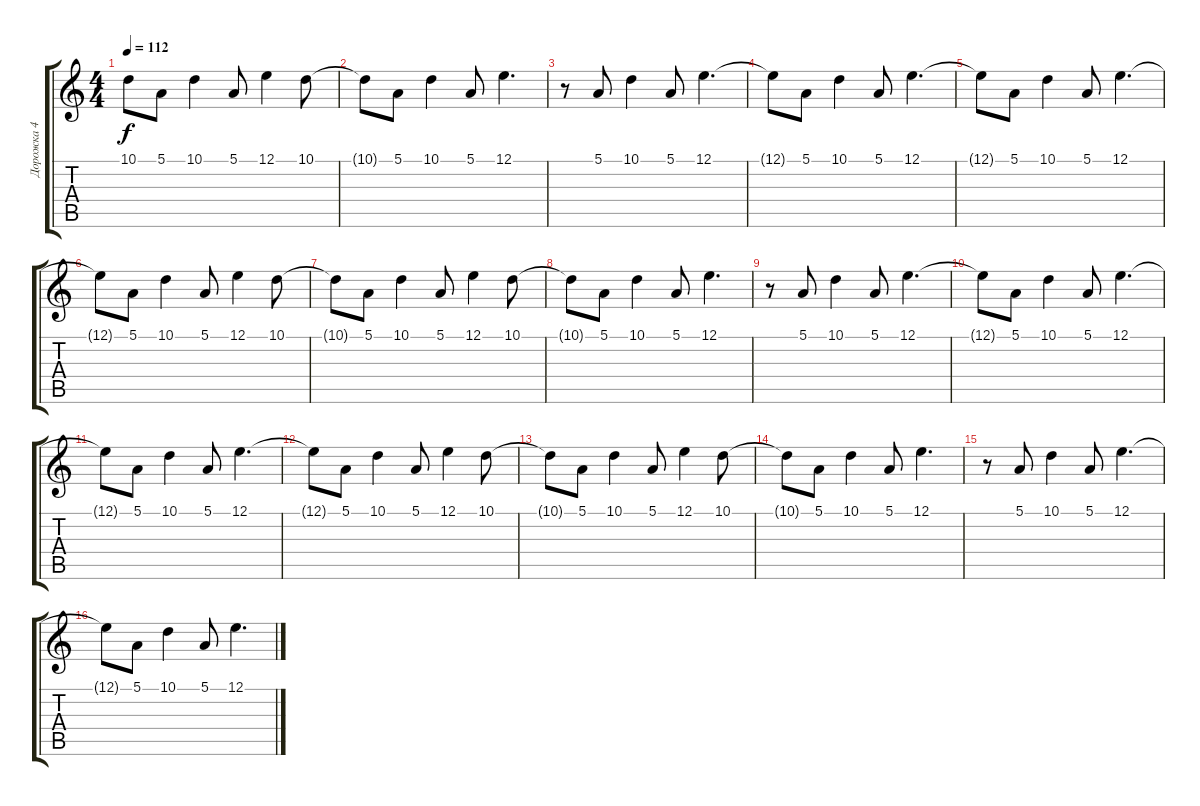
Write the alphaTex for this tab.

\track ("Дорожка 4" "Дорожка 4") {instrument vibraphone}
\staff {score tabs}
\tuning (E4 B3 G3 D3 A2 E2) {hide}
\ts (4 4)
\tempo 112
\clef g2
\ks c
10.1{t}.8{dy f} 5.1.8 10.1.4 5.1.8 12.1.4 10.1.8 |
10.1{t}.8 5.1.8 10.1.4 5.1.8 12.1.4{d} |
r.8 5.1.8 10.1.4 5.1.8 12.1.4{d} |
12.1{t}.8 5.1.8 10.1.4 5.1.8 12.1.4{d} |
12.1{t}.8 5.1.8 10.1.4 5.1.8 12.1.4{d} |
12.1{t}.8 5.1.8 10.1.4 5.1.8 12.1.4 10.1.8 |
10.1{t}.8 5.1.8 10.1.4 5.1.8 12.1.4 10.1.8 |
10.1{t}.8 5.1.8 10.1.4 5.1.8 12.1.4{d} |
r.8 5.1.8 10.1.4 5.1.8 12.1.4{d} |
12.1{t}.8 5.1.8 10.1.4 5.1.8 12.1.4{d} |
12.1{t}.8 5.1.8 10.1.4 5.1.8 12.1.4{d} |
12.1{t}.8 5.1.8 10.1.4 5.1.8 12.1.4 10.1.8 |
10.1{t}.8 5.1.8 10.1.4 5.1.8 12.1.4 10.1.8 |
10.1{t}.8 5.1.8 10.1.4 5.1.8 12.1.4{d} |
r.8 5.1.8 10.1.4 5.1.8 12.1.4{d} |
12.1{t}.8 5.1.8 10.1.4 5.1.8 12.1.4{d}
